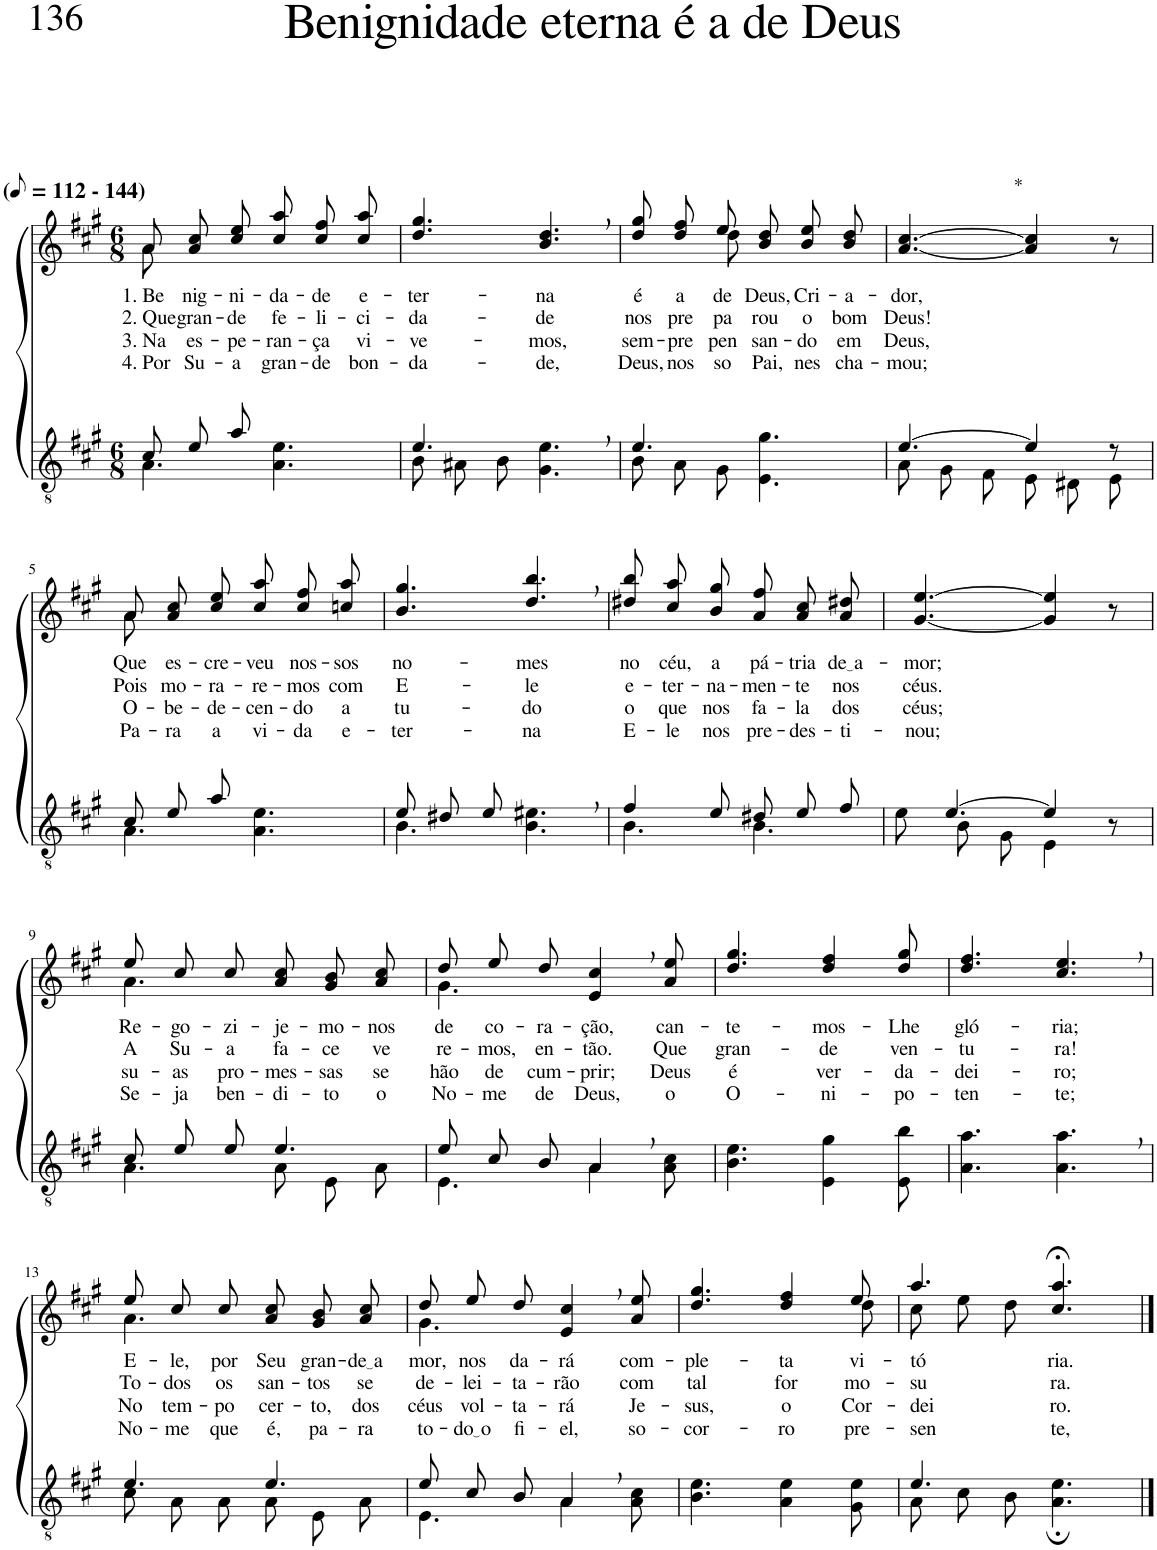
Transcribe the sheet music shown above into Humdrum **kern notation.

**kern	**kern	**text	**text	**text	**text
*part2	*part1	*part1	*part1	*part1	*part1
*staff2	*staff1	*staff1	*staff1	*staff1	*staff1
*I"Parte III e IV	*I"Parte I e II	*	*	*	*
*clefGv2	*clefG2	*	*	*	*
*Trd4c7	*Trd4c7	*	*	*	*
*k[f#c#g#]	*k[f#c#g#]	*	*	*	*
*M6/8	*M6/8	*	*	*	*
*MM56	*MM56	*	*	*	*
=1	=1	=1	=1	=1	=1
*^	*^	*	*	*	*
!	!	!LO:TX:a:B:t=(	!	!	!	!	!
!	!	!LO:TX:a:B:t=- 144)	!	!	!	!	!
!	!	!	!	!LO:LY:b	!LO:LY:b	!LO:LY:b	!LO:LY:b
8c#/L	4.A\	8a\L	8a\	1. Be-	2. Que	3. Na	4. Por
!	!	!	!	!LO:LY:b	!LO:LY:b	!LO:LY:b	!LO:LY:b
8e/	.	8a\ 8cc#\	2ryy	-nig-	gran-	es-	Su-
!	!	!	!	!LO:LY:b	!LO:LY:b	!LO:LY:b	!LO:LY:b
8a/J	.	8cc#\ 8ee\J	.	-ni-	-de	-pe-	-a
!	!	!	!	!LO:LY:b	!LO:LY:b	!LO:LY:b	!LO:LY:b
4.ryy	4.A\ 4.e\	8cc#\ 8aa\L	.	-da-	fe-	-ran-	gran-
!	!	!	!	!LO:LY:b	!LO:LY:b	!LO:LY:b	!LO:LY:b
.	.	8cc#\ 8ff#\	.	-de	-li-	-ça	-de
!	!	!	!	!LO:LY:b	!LO:LY:b	!LO:LY:b	!LO:LY:b
.	.	8cc#\ 8aa\J	8ryy	e-	-ci-	vi-	bon-
=2	=2	=2	=2	=2	=2	=2	=2
!	!	!	!	!LO:LY:b	!LO:LY:b	!LO:LY:b	!LO:LY:b
*	*	*v	*v	*	*	*	*
4.e/	8B\L	4.dd/ 4.gg#/	-ter-	-da-	-ve-	-da-
.	8A#X\	.	.	.	.	.
.	8B\J	.	.	.	.	.
!	!	!	!LO:LY:b	!LO:LY:b	!LO:LY:b	!LO:LY:b
4.ryy	4.G#\ 4.e\	4.b/, 4.dd/,	-na	-de	-mos,	-de,
=3	=3	=3	=3	=3	=3	=3
!	!	!	!LO:LY:b	!LO:LY:b	!LO:LY:b	!LO:LY:b
*	*	*^	*	*	*	*
4.e/	8B\L	8dd\ 8gg#\L	4ryy	é	nos	sem-	Deus,
!	!	!	!	!LO:LY:b	!LO:LY:b	!LO:LY:b	!LO:LY:b
.	8A\	8dd\ 8ff#\	.	a	pre-	-pre	nos-
!	!	!	!	!LO:LY:b	!LO:LY:b	!LO:LY:b	!LO:LY:b
.	8G#\J	8ee\J	8dd\	de	-pa-	pen-	-so
!	!	!	!	!LO:LY:b	!LO:LY:b	!LO:LY:b	!LO:LY:b
4.ryy	4.E\ 4.g#\	8b\ 8dd\L	4.ryy	Deus,	-rou	-san-	Pai,
!	!	!	!	!LO:LY:b	!LO:LY:b	!LO:LY:b	!LO:LY:b
.	.	8b\ 8ee\	.	Cri-	o	-do	nes
!	!	!	!	!LO:LY:b	!LO:LY:b	!LO:LY:b	!LO:LY:b
.	.	8b\ 8dd\J	.	-a-	bom	em	cha-
*	*	*v	*v	*	*	*	*
=4	=4	=4	=4	=4	=4	=4
!	!	!LO:TX:a:t=*	!	!	!	!
!	!	!	!LO:LY:b	!LO:LY:b	!LO:LY:b	!LO:LY:b
[4.e/	8A\L	[4.a/ [4.cc#/	-dor,	Deus!	Deus,	-mou;
.	8G#\	.	.	.	.	.
.	8F#\J	.	.	.	.	.
4e/]	8E\L	4a/] 4cc#/]	.	.	.	.
.	8D#X\	.	.	.	.	.
8r	8E\J	8r	.	.	.	.
!!LO:LB:g=z
=5	=5	=5	=5	=5	=5	=5
!	!	!	!LO:LY:b	!LO:LY:b	!LO:LY:b	!LO:LY:b
*	*	*^	*	*	*	*
8c#/L	4.A\	8a\L	8a\	Que	Pois	O-	Pa-
!	!	!	!	!LO:LY:b	!LO:LY:b	!LO:LY:b	!LO:LY:b
8e/	.	8a\ 8cc#\	2ryy	es-	mo-	-be-	-ra
!	!	!	!	!LO:LY:b	!LO:LY:b	!LO:LY:b	!LO:LY:b
8a/J	.	8cc#\ 8ee\J	.	-cre-	-ra-	-de-	a
!	!	!	!	!LO:LY:b	!LO:LY:b	!LO:LY:b	!LO:LY:b
4.A\ 4.e\	4.ryy	8cc#\ 8aa\L	.	-veu	-re-	-cen-	vi-
!	!	!	!	!LO:LY:b	!LO:LY:b	!LO:LY:b	!LO:LY:b
.	.	8cc#\ 8ff#\	.	nos-	-mos	-do	-da
!	!	!	!	!LO:LY:b	!LO:LY:b	!LO:LY:b	!LO:LY:b
.	.	8ccn\ 8aa\J	8ryy	-sos	com	a	e-
=6	=6	=6	=6	=6	=6	=6	=6
!	!	!	!	!LO:LY:b	!LO:LY:b	!LO:LY:b	!LO:LY:b
*	*	*v	*v	*	*	*	*
8e/L	4.B\	4.b/ 4.gg#/	no-	E-	tu-	-ter-
8d#X/	.	.	.	.	.	.
8e/J	.	.	.	.	.	.
!	!	!	!LO:LY:b	!LO:LY:b	!LO:LY:b	!LO:LY:b
4.ryy	4.B\ 4.e#X\	4.dd/, 4.bb/,	-mes	-le	-do	-na
=7	=7	=7	=7	=7	=7	=7
!	!	!	!LO:LY:b	!LO:LY:b	!LO:LY:b	!LO:LY:b
4f#/	4.B\	8dd#X\ 8bb\L	no	e-	o	E-
!	!	!	!LO:LY:b	!LO:LY:b	!LO:LY:b	!LO:LY:b
.	.	8cc#\ 8aa\	céu,	-ter-	que	-le
!	!	!	!LO:LY:b	!LO:LY:b	!LO:LY:b	!LO:LY:b
8e/	.	8b\ 8gg#\J	a	-na-	nos	nos
!	!	!	!LO:LY:b	!LO:LY:b	!LO:LY:b	!LO:LY:b
8d#X/L	4.B\	8a\ 8ff#\L	pá-	-men-	fa-	pre-
!	!	!	!LO:LY:b	!LO:LY:b	!LO:LY:b	!LO:LY:b
8e/	.	8a\ 8cc#\	-tria	-te	-la	-des-
!	!	!	!LO:LY:b	!LO:LY:b	!LO:LY:b	!LO:LY:b
8f#/J	.	8a\ 8dd#X\J	de a	nos	dos	-ti-
=8	=8	=8	=8	=8	=8	=8
!	!	!	!LO:LY:b	!LO:LY:b	!LO:LY:b	!LO:LY:b
[4.e/	8e\L	[4.g#/ [4.ee/	-mor;	céus.	céus;	-nou;
.	8B\J	.	.	.	.	.
.	8G#\	.	.	.	.	.
4e/]	4E\	4g#/] 4ee/]	.	.	.	.
8r	8ryy	8r	.	.	.	.
!!LO:LB:g=z
=9	=9	=9	=9	=9	=9	=9
*	*	*^	*	*	*	*
!	!	!	!	!LO:LY:b	!LO:LY:b	!LO:LY:b	!LO:LY:b
8c#/L	4.A\	8ee/L	4.a\	Re-	A	su-	Se-
!	!	!	!	!LO:LY:b	!LO:LY:b	!LO:LY:b	!LO:LY:b
8e/	.	8cc#/	.	-go-	Su-	-as	-ja
!	!	!	!	!LO:LY:b	!LO:LY:b	!LO:LY:b	!LO:LY:b
8e/J	.	8cc#/J	.	-zi-	-a	pro-	ben-
!	!	!	!	!LO:LY:b	!LO:LY:b	!LO:LY:b	!LO:LY:b
4.e/	8A\L	8a\ 8cc#\L	4.ryy	-je-	fa-	-mes-	-di-
!	!	!	!	!LO:LY:b	!LO:LY:b	!LO:LY:b	!LO:LY:b
.	8E\	8g#\ 8b\	.	-mo-	-ce	-sas	-to
!	!	!	!	!LO:LY:b	!LO:LY:b	!LO:LY:b	!LO:LY:b
.	8A\J	8a\ 8cc#\J	.	-nos	ve-	se	o
=10	=10	=10	=10	=10	=10	=10	=10
!	!	!	!	!LO:LY:b	!LO:LY:b	!LO:LY:b	!LO:LY:b
8e/L	4.E\	8dd/L	4.g#\	de	-re-	hão	No-
!	!	!	!	!LO:LY:b	!LO:LY:b	!LO:LY:b	!LO:LY:b
8c#/	.	8ee/	.	co-	-mos,	de	-me
!	!	!	!	!LO:LY:b	!LO:LY:b	!LO:LY:b	!LO:LY:b
8B/J	.	8dd/J	.	-ra-	en-	cum-	de
!	!	!	!	!LO:LY:b	!LO:LY:b	!LO:LY:b	!LO:LY:b
4A,/	4A\	4e/, 4cc#/,	4.ryy	-ção,	-tão.	-prir;	Deus,
!	!	!	!	!LO:LY:b	!LO:LY:b	!LO:LY:b	!LO:LY:b
8ryy	8A\ 8c#\	8a/ 8ee/	.	can-	Que	Deus	o
*	*	*v	*v	*	*	*	*
=11	=11	=11	=11	=11	=11	=11
!	!	!	!LO:LY:b	!LO:LY:b	!LO:LY:b	!LO:LY:b
*v	*v	*	*	*	*	*
4.B\ 4.e\	4.dd/ 4.gg#/	-te-	gran-	é	O-
!	!	!LO:LY:b	!LO:LY:b	!LO:LY:b	!LO:LY:b
4E\ 4g#\	4dd/ 4ff#/	-mos-	-de	ver-	-ni-
!	!	!LO:LY:b	!LO:LY:b	!LO:LY:b	!LO:LY:b
8E\ 8b\	8dd/ 8gg#/	-Lhe	ven-	-da-	-po-
=12	=12	=12	=12	=12	=12
!	!	!LO:LY:b	!LO:LY:b	!LO:LY:b	!LO:LY:b
4.A\ 4.a\	4.dd/ 4.ff#/	gló-	-tu-	-dei-	-ten-
!	!	!LO:LY:b	!LO:LY:b	!LO:LY:b	!LO:LY:b
4.A\, 4.a\,	4.cc#/, 4.ee/,	-ria;	-ra!	-ro;	-te;
!!LO:LB:g=z
=13	=13	=13	=13	=13	=13
*^	*^	*	*	*	*
!	!	!	!	!LO:LY:b	!LO:LY:b	!LO:LY:b	!LO:LY:b
4.e/	8c#\L	8ee/L	4.a\	E-	To-	No	No-
!	!	!	!	!LO:LY:b	!LO:LY:b	!LO:LY:b	!LO:LY:b
.	8A\	8cc#/	.	-le,	-dos	tem-	-me
!	!	!	!	!LO:LY:b	!LO:LY:b	!LO:LY:b	!LO:LY:b
.	8A\J	8cc#/J	.	por	os	-po	que
!	!	!	!	!LO:LY:b	!LO:LY:b	!LO:LY:b	!LO:LY:b
4.e/	8A\L	8a\ 8cc#\L	4.ryy	Seu	san-	cer-	é,
!	!	!	!	!LO:LY:b	!LO:LY:b	!LO:LY:b	!LO:LY:b
.	8E\	8g#\ 8b\	.	gran-	-tos	-to,	pa-
!	!	!	!	!LO:LY:b	!LO:LY:b	!LO:LY:b	!LO:LY:b
.	8A\J	8a\ 8cc#\J	.	de a	se	dos	-ra
=14	=14	=14	=14	=14	=14	=14	=14
!	!	!	!	!LO:LY:b	!LO:LY:b	!LO:LY:b	!LO:LY:b
8e/L	4.E\	8dd/L	4.g#\	mor,	de-	céus	to-
!	!	!	!	!LO:LY:b	!LO:LY:b	!LO:LY:b	!LO:LY:b
8c#/	.	8ee/	.	nos	-lei-	vol-	do o
!	!	!	!	!LO:LY:b	!LO:LY:b	!LO:LY:b	!LO:LY:b
8B/J	.	8dd/J	.	da-	-ta-	-ta-	fi-
!	!	!	!	!LO:LY:b	!LO:LY:b	!LO:LY:b	!LO:LY:b
4A,/	4A\	4e/, 4cc#/,	4.ryy	-rá	-rão	-rá	-el,
!	!	!	!	!LO:LY:b	!LO:LY:b	!LO:LY:b	!LO:LY:b
8ryy	8A\ 8c#\	8a/ 8ee/	.	com-	com	Je-	so-
=15	=15	=15	=15	=15	=15	=15	=15
!	!	!	!	!LO:LY:b	!LO:LY:b	!LO:LY:b	!LO:LY:b
*v	*v	*	*	*	*	*	*
4.B\ 4.e\	4.dd/ 4.gg#/	8ryy	-ple-	tal	-sus,	-cor-
!	!	!	!LO:LY:b	!LO:LY:b	!LO:LY:b	!LO:LY:b
*	*v	*v	*	*	*	*
4A\ 4e\	4dd/ 4ff#/	-ta	for-	o	-ro
*	*^	*	*	*	*
!	!	!	!LO:LY:b	!LO:LY:b	!LO:LY:b	!LO:LY:b
8G#\ 8e\	8ee/	8dd\	vi-	-mo-	Cor-	pre-
=16	=16	=16	=16	=16	=16	=16
*^	*	*	*	*	*	*
!	!	!	!	!LO:LY:b	!LO:LY:b	!LO:LY:b	!LO:LY:b
4.e/	8A\L	4.aa/	8cc#\L	-tó-	-su-	-dei-	-sen-
.	8c#\	.	8ee\	.	.	.	.
.	8B\J	.	8dd\J	.	.	.	.
!	!	!	!	!LO:LY:b	!LO:LY:b	!LO:LY:b	!LO:LY:b
4.ryy	4.A\; 4.e\;	4.cc#/;< 4.aa/;<	4.ryy	-ria.	-ra.	-ro.	-te,
*v	*v	*	*	*	*	*	*
*	*v	*v	*	*	*	*
==	==	==	==	==	==
*-	*-	*-	*-	*-	*-
